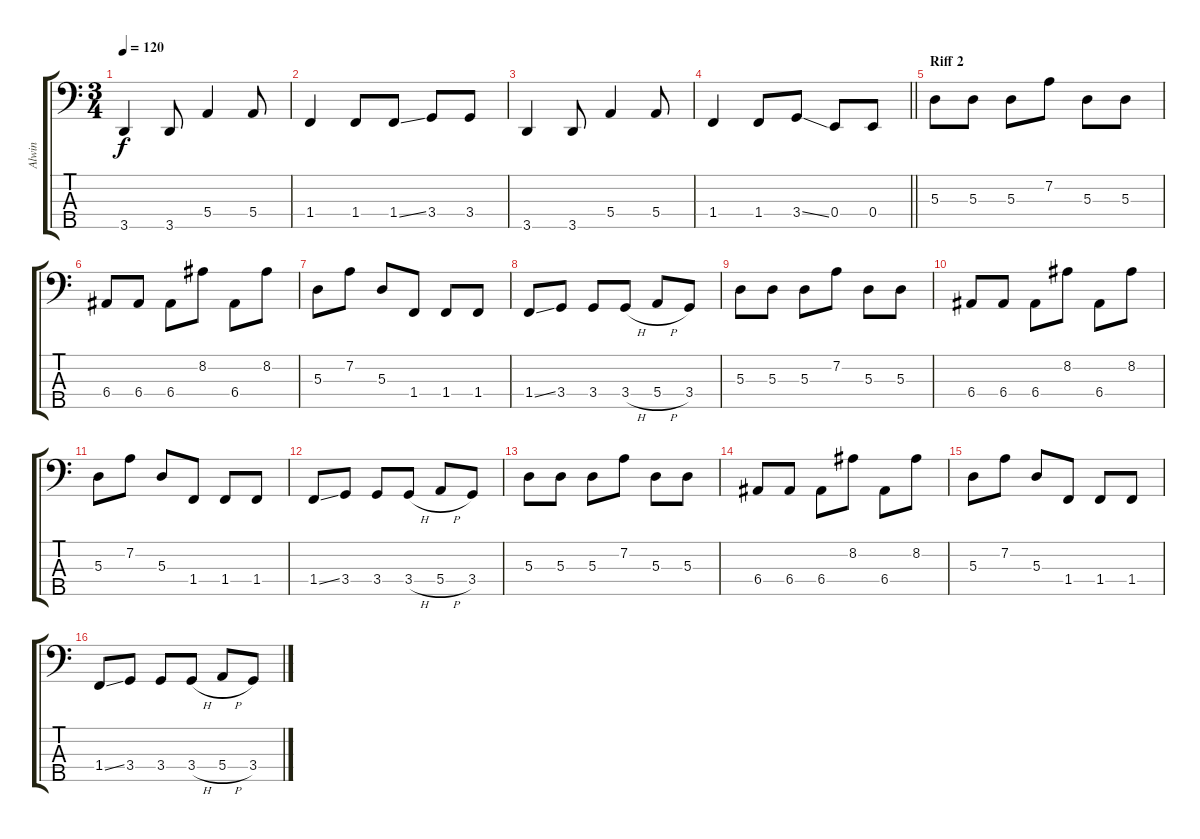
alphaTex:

\track ("Alwin" "Alwin") {instrument electricbassfinger}
\staff {score tabs}
\tuning (G2 D2 A1 E1 B0) {hide}
\ts (3 4)
\tempo 120
\clef f4
\ks c
3.5.4{dy f} 3.5.8 5.4.4 5.4.8 |
1.4.4 1.4.8 1.4{ss}.8 3.4.8 3.4.8 |
3.5.4 3.5.8 5.4.4 5.4.8 |
\barLineRight lightlight
1.4.4 1.4.8 3.4{ss}.8 0.4.8 0.4.8 |
\section ("" "Riff 2")
5.3.8 5.3.8 5.3.8 7.2.8 5.3.8 5.3.8 |
6.4.8 6.4.8 6.4.8 8.2.8 6.4.8 8.2.8 |
5.3.8 7.2.8 5.3.8 1.4.8 1.4.8 1.4.8 |
1.4{ss}.8 3.4.8 3.4.8 3.4{h}.8 5.4{h}.8 3.4.8 |
5.3.8 5.3.8 5.3.8 7.2.8 5.3.8 5.3.8 |
6.4.8 6.4.8 6.4.8 8.2.8 6.4.8 8.2.8 |
5.3.8 7.2.8 5.3.8 1.4.8 1.4.8 1.4.8 |
1.4{ss}.8 3.4.8 3.4.8 3.4{h}.8 5.4{h}.8 3.4.8 |
5.3.8 5.3.8 5.3.8 7.2.8 5.3.8 5.3.8 |
6.4.8 6.4.8 6.4.8 8.2.8 6.4.8 8.2.8 |
5.3.8 7.2.8 5.3.8 1.4.8 1.4.8 1.4.8 |
1.4{ss}.8 3.4.8 3.4.8 3.4{h}.8 5.4{h}.8 3.4.8
